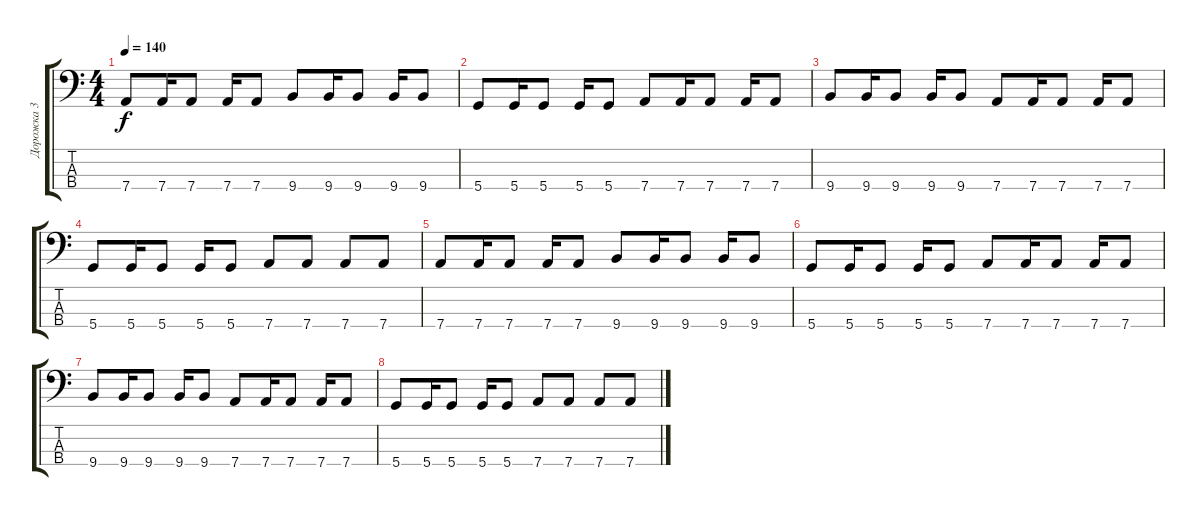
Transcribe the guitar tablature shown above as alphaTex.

\track ("Дорожка 3" "Дорожка 3") {instrument electricbassfinger}
\staff {score tabs}
\tuning (G2 D2 A1 D1) {hide}
\ts (4 4)
\tempo 140
\clef f4
\ks c
7.4.8{dy f} 7.4.16 7.4.8 7.4.16 7.4.8 9.4.8 9.4.16 9.4.8 9.4.16 9.4.8 |
5.4.8 5.4.16 5.4.8 5.4.16 5.4.8 7.4.8 7.4.16 7.4.8 7.4.16 7.4.8 |
9.4.8 9.4.16 9.4.8 9.4.16 9.4.8 7.4.8 7.4.16 7.4.8 7.4.16 7.4.8 |
5.4.8 5.4.16 5.4.8 5.4.16 5.4.8 7.4.8 7.4.8 7.4.8 7.4.8 |
7.4.8 7.4.16 7.4.8 7.4.16 7.4.8 9.4.8 9.4.16 9.4.8 9.4.16 9.4.8 |
5.4.8 5.4.16 5.4.8 5.4.16 5.4.8 7.4.8 7.4.16 7.4.8 7.4.16 7.4.8 |
9.4.8 9.4.16 9.4.8 9.4.16 9.4.8 7.4.8 7.4.16 7.4.8 7.4.16 7.4.8 |
5.4.8 5.4.16 5.4.8 5.4.16 5.4.8 7.4.8 7.4.8 7.4.8 7.4.8
